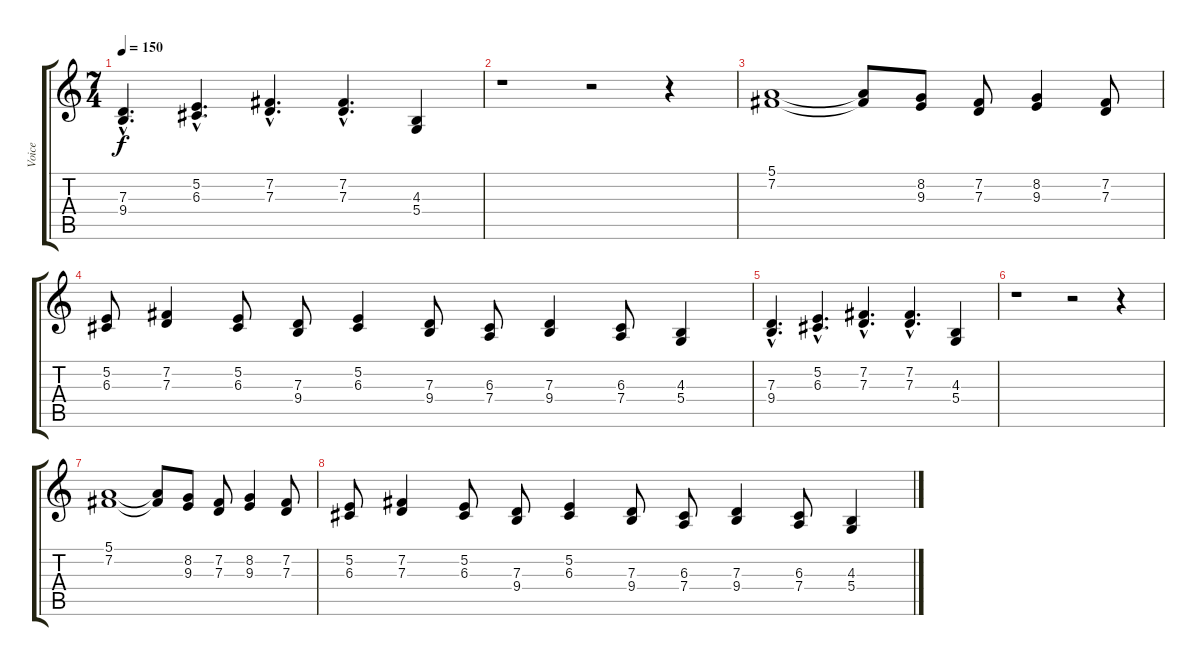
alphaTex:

\track ("Voice" "Voice") {instrument flute}
\staff {score tabs}
\tuning (E4 B3 G3 D3 A2 E2) {hide}
\ts (7 4)
\tempo 150
\clef g2
\ks c
(7.3{hac} 9.4{hac}).4{d dy f} (5.2{hac} 6.3{hac}).4{d} (7.2{hac} 7.3{hac}).4{d} (7.2{hac} 7.3{hac}).4{d} (4.3 5.4).4 |
r.1 r.2 r.4 |
(5.1 7.2).1 (5.1{t} 7.2{t}).8 (8.2 9.3).8 (7.2 7.3).8 (8.2 9.3).4 (7.2 7.3).8 |
(5.2 6.3).8 (7.2 7.3).4 (5.2 6.3).8 (7.3 9.4).8 (5.2 6.3).4 (7.3 9.4).8 (6.3 7.4).8 (7.3 9.4).4 (6.3 7.4).8 (4.3 5.4).4 |
(7.3{hac} 9.4{hac}).4{d} (5.2{hac} 6.3{hac}).4{d} (7.2{hac} 7.3{hac}).4{d} (7.2{hac} 7.3{hac}).4{d} (4.3 5.4).4 |
r.1 r.2 r.4 |
(5.1 7.2).1 (5.1{t} 7.2{t}).8 (8.2 9.3).8 (7.2 7.3).8 (8.2 9.3).4 (7.2 7.3).8 |
(5.2 6.3).8 (7.2 7.3).4 (5.2 6.3).8 (7.3 9.4).8 (5.2 6.3).4 (7.3 9.4).8 (6.3 7.4).8 (7.3 9.4).4 (6.3 7.4).8 (4.3 5.4).4
